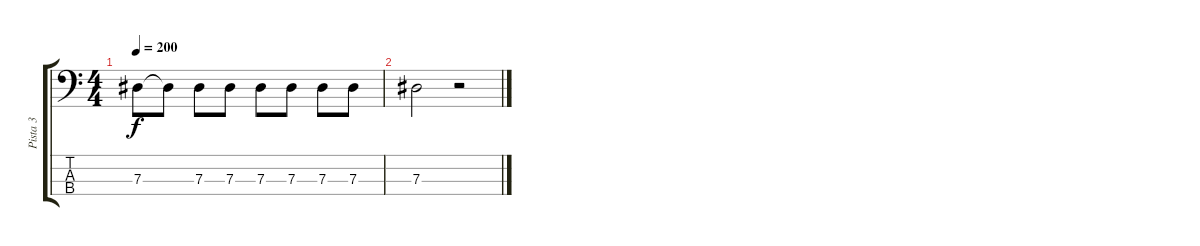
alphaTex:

\track ("Pista 3" "Pista 3") {instrument electricbassfinger}
\staff {score tabs}
\tuning (Gb2 Db2 Ab1 Eb1) {hide}
\ts (4 4)
\tempo 200
\clef f4
\ks c
7.3.8{dy f} 7.3{t}.8 7.3.8 7.3.8 7.3.8 7.3.8 7.3.8 7.3.8 |
7.3.2 r.2
